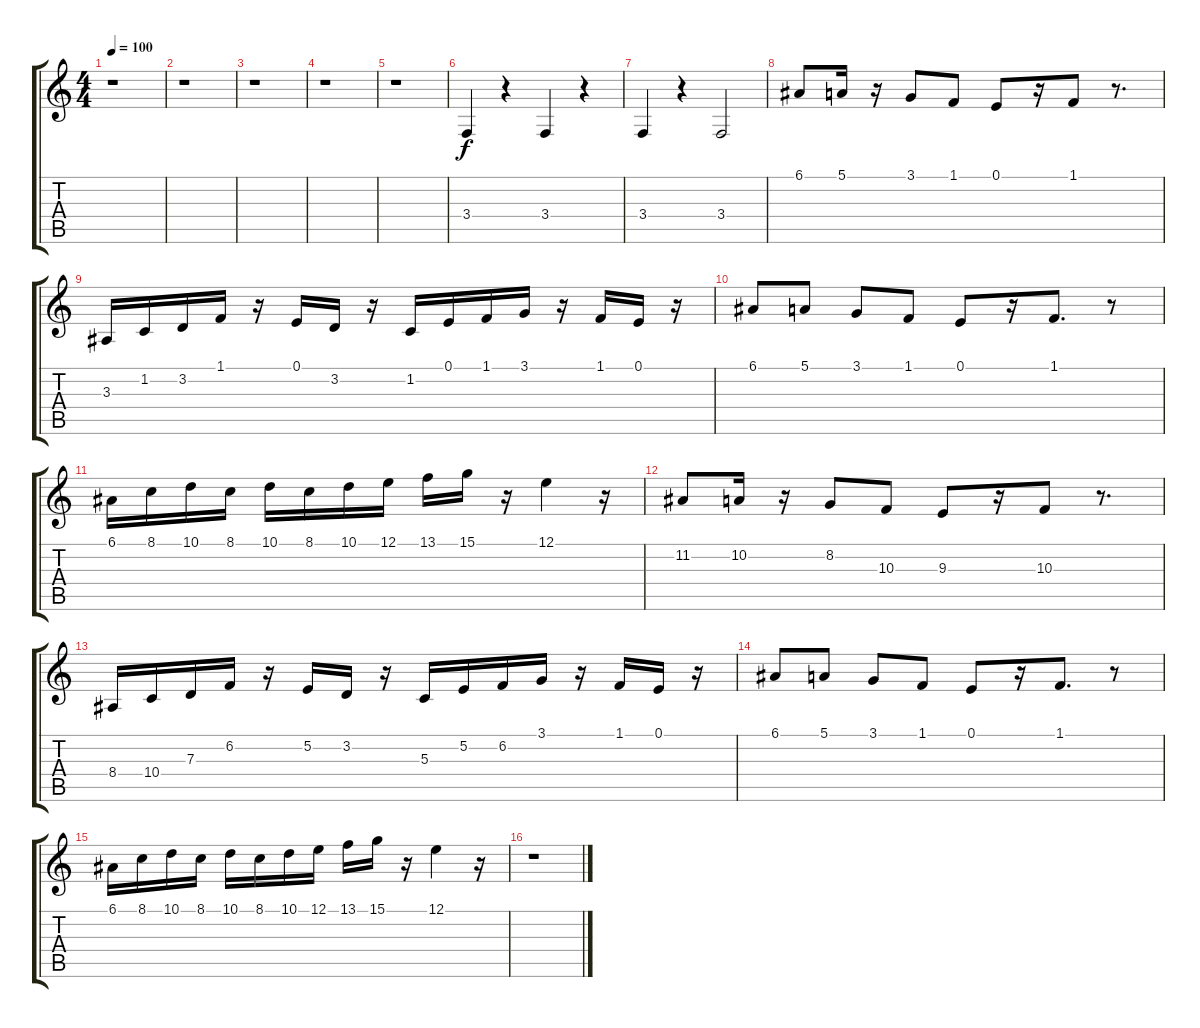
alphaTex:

\track "" {instrument trumpet}
\staff {score tabs}
\tuning (E4 B3 G3 D3 A2 E2) {hide}
\ts (4 4)
\tempo 100
\clef g2
\ks c
r.1{dy f instrument trumpet} |
r.1 |
r.1 |
r.1 |
r.1 |
3.4.4 r.4 3.4.4 r.4 |
3.4.4 r.4 3.4.2 |
6.1.8 5.1.16 r.16 3.1.8 1.1.8 0.1.8 r.16 1.1.8 r.8{d} |
3.3.16 1.2.16 3.2.16 1.1.16 r.16 0.1.16 3.2.16 r.16 1.2.16 0.1.16 1.1.16 3.1.16 r.16 1.1.16 0.1.16 r.16 |
6.1.8 5.1.8 3.1.8 1.1.8 0.1.8 r.16 1.1.8{d} r.8 |
6.1.16 8.1.16 10.1.16 8.1.16 10.1.16 8.1.16 10.1.16 12.1.16 13.1.16 15.1.16 r.16 12.1.4 r.16 |
11.2.8 10.2.16 r.16 8.2.8 10.3.8 9.3.8 r.16 10.3.8 r.8{d} |
8.4.16 10.4.16 7.3.16 6.2.16 r.16 5.2.16 3.2.16 r.16 5.3.16 5.2.16 6.2.16 3.1.16 r.16 1.1.16 0.1.16 r.16 |
6.1.8 5.1.8 3.1.8 1.1.8 0.1.8 r.16 1.1.8{d} r.8 |
6.1.16 8.1.16 10.1.16 8.1.16 10.1.16 8.1.16 10.1.16 12.1.16 13.1.16 15.1.16 r.16 12.1.4 r.16 |
r.1
